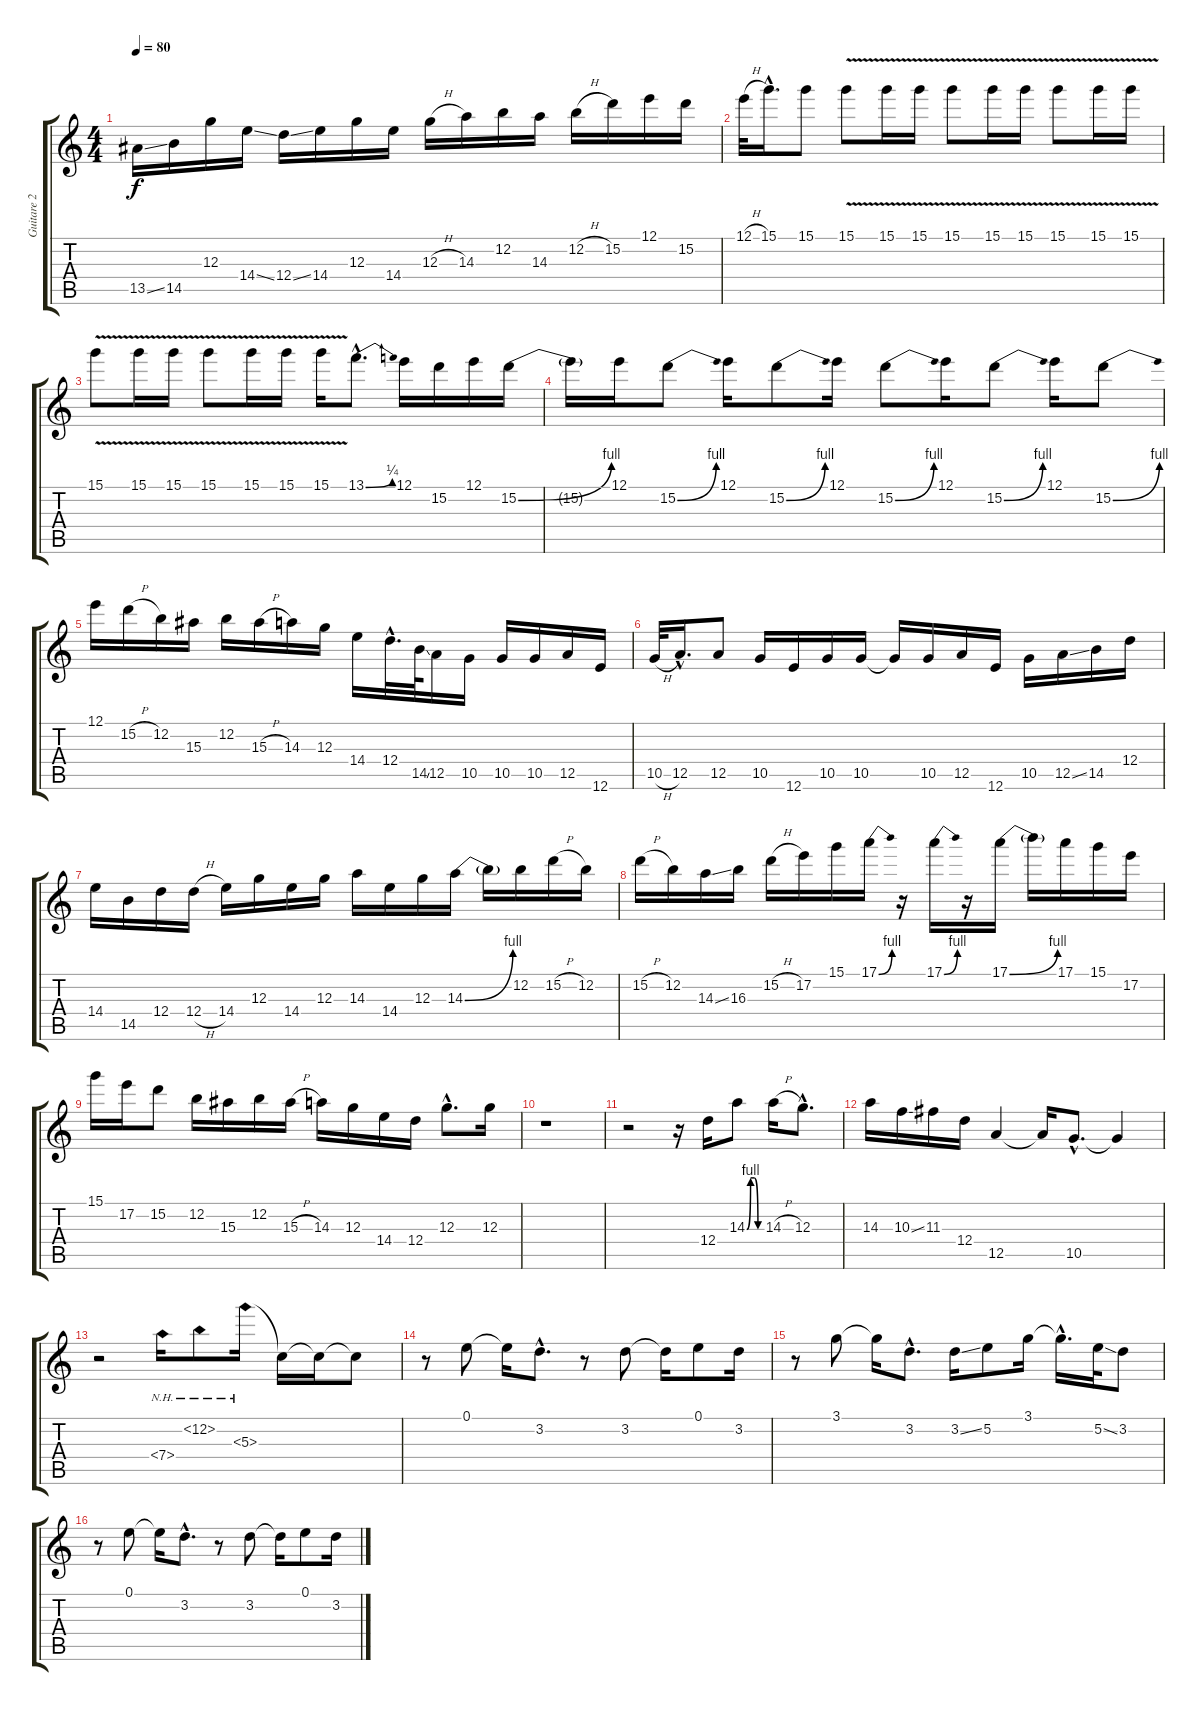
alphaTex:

\track ("Guitare 2" "Guitare 2") {instrument distortionguitar}
\staff {score tabs}
\tuning (E4 B3 G3 D3 A2 E2) {hide}
\ts (4 4)
\tempo 80
\clef g2
\ks c
13.5{ss}.16{dy f} 14.5.16 12.3.16 14.4{ss}.16 12.4{ss}.16 14.4.16 12.3.16 14.4.16 12.3{h}.16 14.3.16 12.2.16 14.3.16 12.2{h}.16 15.2.16 12.1.16 15.2.16 |
12.1{h}.32 15.1{hac}.16{d} 15.1.8 15.1{v}.8 15.1{v}.16 15.1{v}.16 15.1{v}.8 15.1{v}.16 15.1{v}.16 15.1{v}.8 15.1{v}.16 15.1{v}.16 |
15.1{v}.8 15.1{v}.16 15.1{v}.16 15.1{v}.8 15.1{v}.16 15.1{v}.16 15.1{v}.16 13.1{be (bend 0 0 60 1) hac}.8{d} 12.1.16 15.2.16 12.1.16 15.2{be (bend 0 0 60 4)}.16 |
15.2{t}.16 12.1.16 15.2{be (bend 0 0 60 4)}.8 12.1.16 15.2{be (bend 0 0 60 4)}.8 12.1.16 15.2{be (bend 0 0 60 4)}.8 12.1.16 15.2{be (bend 0 0 60 4)}.8 12.1.16 15.2{be (bend 0 0 60 4)}.8 |
12.1.16 15.2{h}.16 12.2.16 15.3.16 12.2.16 15.3{h}.16 14.3.16 12.3.16 14.4.16 12.4{hac}.32{d} 14.5{ss}.64 12.5.16 10.5.16 10.5.16 10.5.16 12.5.16 12.6.16 |
10.5{h}.32 12.5{hac}.16{d} 12.5.8 10.5.16 12.6.16 10.5.16 10.5.16 10.5{t}.16 10.5.16 12.5.16 12.6.16 10.5.16 12.5{ss}.16 14.5.16 12.4.16 |
14.4.16 14.5.16 12.4.16 12.4{h}.16 14.4.16 12.3.16 14.4.16 12.3.16 14.3.16 14.4.16 12.3.16 14.3{be (bend 0 0 60 4)}.16 14.3{t}.16 12.2.16 15.2{h}.16 12.2.16 |
15.2{h}.16 12.2.16 14.3{ss}.16 16.3.16 15.2{h}.16 17.2.16 15.1.16 17.1{be (bend 0 0 60 4)}.16 r.16 17.1{be (bend 0 0 60 4)}.16 r.16 17.1{be (bend 0 0 60 4)}.16 17.1{t}.16 17.1.16 15.1.16 17.2.16 |
15.1.16 17.2.16 15.2.8 12.2.16 15.3.16 12.2.16 15.3{h}.16 14.3.16 12.3.16 14.4.16 12.4.16 12.3{hac}.8{d} 12.3.16 |
r.1 |
r.2 r.16 12.4.16 14.3{be (custom 0 0 15 4 30 4 45 0 60 0)}.8 14.3{h}.16 12.3{hac}.8{d} |
14.3.16 10.3{ss}.16 11.3.16 12.4.16 12.5.4 12.5{t}.16 10.5{hac}.8{d} 10.5{t}.4 |
r.2 7.4{nh}.16 12.2{nh}.8 5.3{nh}.16 5.3{t}.16 5.3{t}.16 5.3{t}.8 |
r.8 0.1.8 0.1{t}.16 3.2{hac}.8{d} r.8 3.2.8 3.2{t}.16 0.1.8 3.2.16 |
r.8 3.1.8 3.1{t}.16 3.2{hac}.8{d} 3.2{ss}.16 5.2.8 3.1.16 3.1{hac t}.16{d} 5.2{ss}.32 3.2.8 |
r.8 0.1.8 0.1{t}.16 3.2{hac}.8{d} r.8 3.2.8 3.2{t}.16 0.1.8 3.2.16
